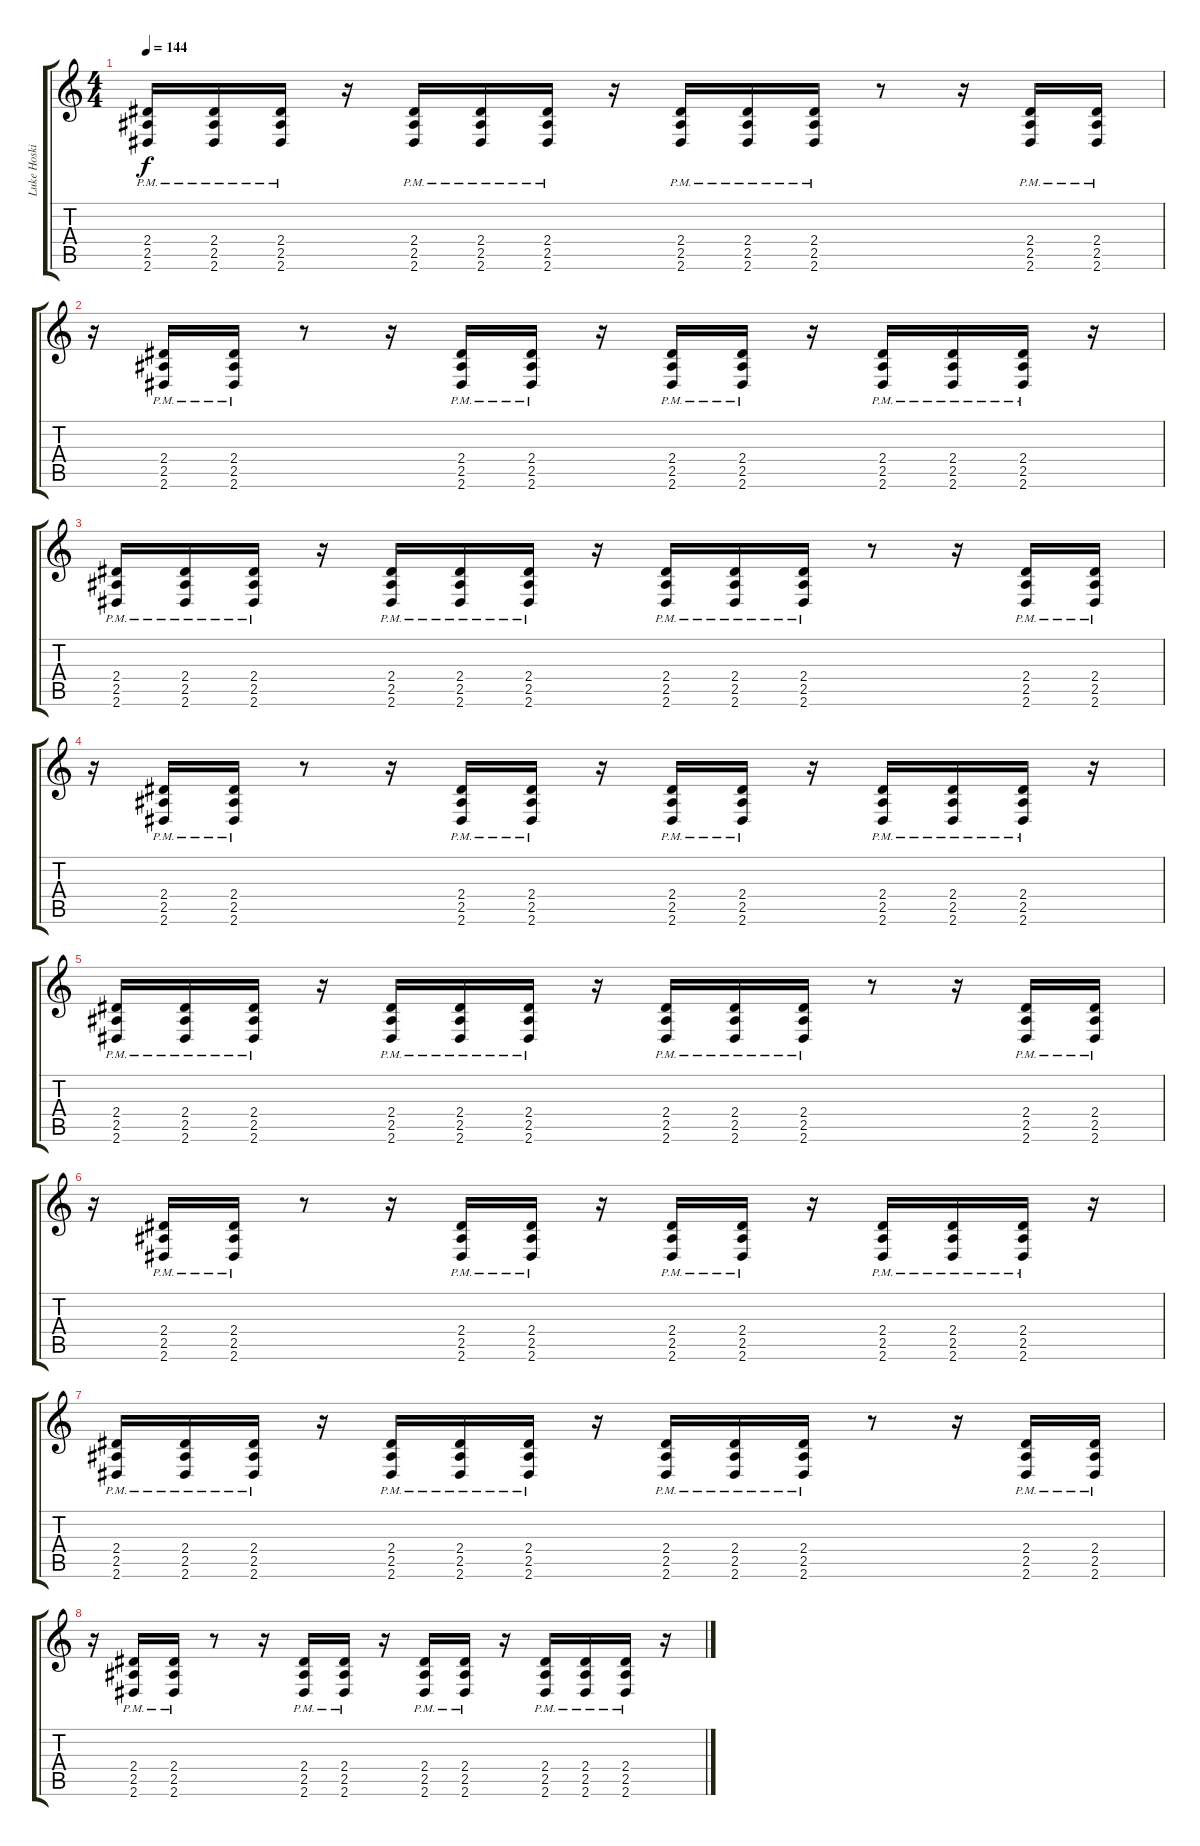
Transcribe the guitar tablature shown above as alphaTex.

\track ("Luke Hoskin" "Luke Hoski") {instrument distortionguitar}
\staff {score tabs}
\tuning (Eb4 Bb3 Gb3 Db3 Ab2 Db2) {hide}
\ts (4 4)
\tempo 144
\clef g2
\ks c
(2.4{pm} 2.5{pm} 2.6{pm}).16{dy f} (2.4{pm} 2.5{pm} 2.6{pm}).16 (2.4{pm} 2.5{pm} 2.6{pm}).16 r.16 (2.4{pm} 2.5{pm} 2.6{pm}).16 (2.4{pm} 2.5{pm} 2.6{pm}).16 (2.4{pm} 2.5{pm} 2.6{pm}).16 r.16 (2.4{pm} 2.5{pm} 2.6{pm}).16 (2.4{pm} 2.5{pm} 2.6{pm}).16 (2.4{pm} 2.5{pm} 2.6{pm}).16 r.8 r.16 (2.4{pm} 2.5{pm} 2.6{pm}).16 (2.4{pm} 2.5{pm} 2.6{pm}).16 |
r.16 (2.4{pm} 2.5{pm} 2.6{pm}).16 (2.4{pm} 2.5{pm} 2.6{pm}).16 r.8 r.16 (2.4{pm} 2.5{pm} 2.6{pm}).16 (2.4{pm} 2.5{pm} 2.6{pm}).16 r.16 (2.4{pm} 2.5{pm} 2.6{pm}).16 (2.4{pm} 2.5{pm} 2.6{pm}).16 r.16 (2.4{pm} 2.5{pm} 2.6{pm}).16 (2.4{pm} 2.5{pm} 2.6{pm}).16 (2.4{pm} 2.5{pm} 2.6{pm}).16 r.16 |
(2.4{pm} 2.5{pm} 2.6{pm}).16 (2.4{pm} 2.5{pm} 2.6{pm}).16 (2.4{pm} 2.5{pm} 2.6{pm}).16 r.16 (2.4{pm} 2.5{pm} 2.6{pm}).16 (2.4{pm} 2.5{pm} 2.6{pm}).16 (2.4{pm} 2.5{pm} 2.6{pm}).16 r.16 (2.4{pm} 2.5{pm} 2.6{pm}).16 (2.4{pm} 2.5{pm} 2.6{pm}).16 (2.4{pm} 2.5{pm} 2.6{pm}).16 r.8 r.16 (2.4{pm} 2.5{pm} 2.6{pm}).16 (2.4{pm} 2.5{pm} 2.6{pm}).16 |
r.16 (2.4{pm} 2.5{pm} 2.6{pm}).16 (2.4{pm} 2.5{pm} 2.6{pm}).16 r.8 r.16 (2.4{pm} 2.5{pm} 2.6{pm}).16 (2.4{pm} 2.5{pm} 2.6{pm}).16 r.16 (2.4{pm} 2.5{pm} 2.6{pm}).16 (2.4{pm} 2.5{pm} 2.6{pm}).16 r.16 (2.4{pm} 2.5{pm} 2.6{pm}).16 (2.4{pm} 2.5{pm} 2.6{pm}).16 (2.4{pm} 2.5{pm} 2.6{pm}).16 r.16 |
(2.4{pm} 2.5{pm} 2.6{pm}).16 (2.4{pm} 2.5{pm} 2.6{pm}).16 (2.4{pm} 2.5{pm} 2.6{pm}).16 r.16 (2.4{pm} 2.5{pm} 2.6{pm}).16 (2.4{pm} 2.5{pm} 2.6{pm}).16 (2.4{pm} 2.5{pm} 2.6{pm}).16 r.16 (2.4{pm} 2.5{pm} 2.6{pm}).16 (2.4{pm} 2.5{pm} 2.6{pm}).16 (2.4{pm} 2.5{pm} 2.6{pm}).16 r.8 r.16 (2.4{pm} 2.5{pm} 2.6{pm}).16 (2.4{pm} 2.5{pm} 2.6{pm}).16 |
r.16 (2.4{pm} 2.5{pm} 2.6{pm}).16 (2.4{pm} 2.5{pm} 2.6{pm}).16 r.8 r.16 (2.4{pm} 2.5{pm} 2.6{pm}).16 (2.4{pm} 2.5{pm} 2.6{pm}).16 r.16 (2.4{pm} 2.5{pm} 2.6{pm}).16 (2.4{pm} 2.5{pm} 2.6{pm}).16 r.16 (2.4{pm} 2.5{pm} 2.6{pm}).16 (2.4{pm} 2.5{pm} 2.6{pm}).16 (2.4{pm} 2.5{pm} 2.6{pm}).16 r.16 |
(2.4{pm} 2.5{pm} 2.6{pm}).16 (2.4{pm} 2.5{pm} 2.6{pm}).16 (2.4{pm} 2.5{pm} 2.6{pm}).16 r.16 (2.4{pm} 2.5{pm} 2.6{pm}).16 (2.4{pm} 2.5{pm} 2.6{pm}).16 (2.4{pm} 2.5{pm} 2.6{pm}).16 r.16 (2.4{pm} 2.5{pm} 2.6{pm}).16 (2.4{pm} 2.5{pm} 2.6{pm}).16 (2.4{pm} 2.5{pm} 2.6{pm}).16 r.8 r.16 (2.4{pm} 2.5{pm} 2.6{pm}).16 (2.4{pm} 2.5{pm} 2.6{pm}).16 |
r.16 (2.4{pm} 2.5{pm} 2.6{pm}).16 (2.4{pm} 2.5{pm} 2.6{pm}).16 r.8 r.16 (2.4{pm} 2.5{pm} 2.6{pm}).16 (2.4{pm} 2.5{pm} 2.6{pm}).16 r.16 (2.4{pm} 2.5{pm} 2.6{pm}).16 (2.4{pm} 2.5{pm} 2.6{pm}).16 r.16 (2.4{pm} 2.5{pm} 2.6{pm}).16 (2.4{pm} 2.5{pm} 2.6{pm}).16 (2.4{pm} 2.5{pm} 2.6{pm}).16 r.16
